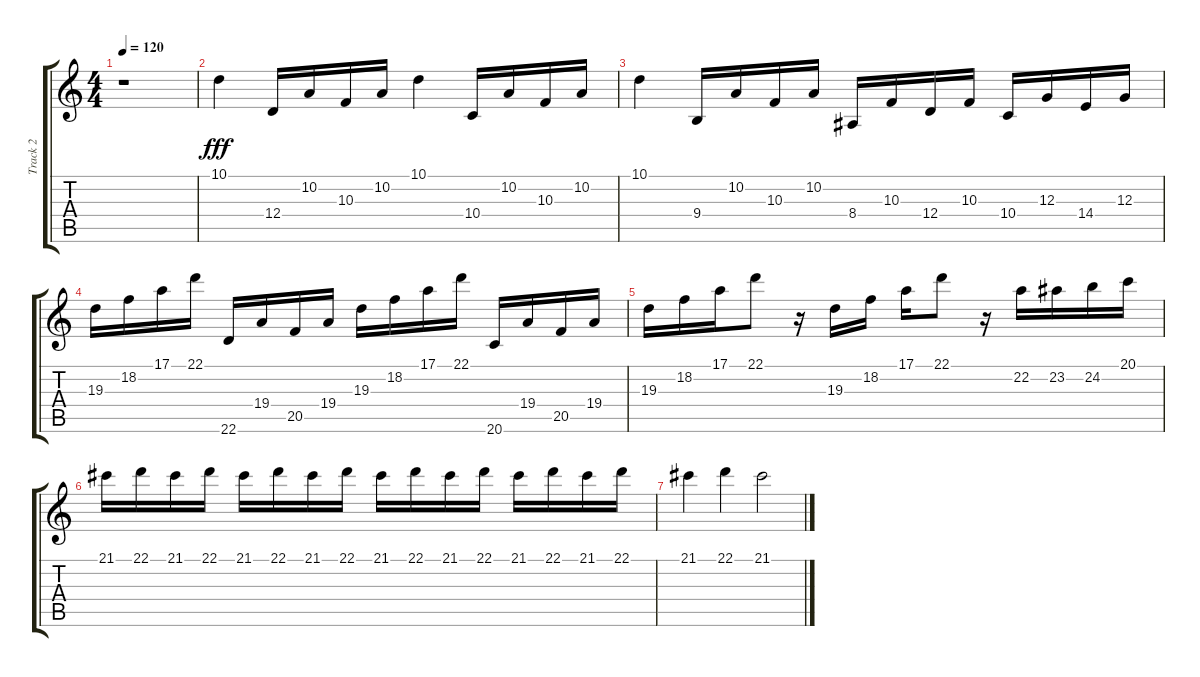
\track ("Track 2" "Track 2") {instrument lead1square}
\staff {score tabs}
\tuning (E4 B3 G3 D3 A2 E2) {hide}
\ts (4 4)
\tempo 120
\clef g2
\ks c
r.1{dy fff} |
10.1.4 12.4.16 10.2.16 10.3.16 10.2.16 10.1.4 10.4.16 10.2.16 10.3.16 10.2.16 |
10.1.4 9.4.16 10.2.16 10.3.16 10.2.16 8.4.16 10.3.16 12.4.16 10.3.16 10.4.16 12.3.16 14.4.16 12.3.16 |
19.3.16 18.2.16 17.1.16 22.1.16 22.6.16 19.4.16 20.5.16 19.4.16 19.3.16 18.2.16 17.1.16 22.1.16 20.6.16 19.4.16 20.5.16 19.4.16 |
19.3.16 18.2.16 17.1.16 22.1.8 r.16 19.3.16 18.2.16 17.1.16 22.1.8 r.16 22.2.16 23.2.16 24.2.16 20.1.16 |
21.1.16 22.1.16 21.1.16 22.1.16 21.1.16 22.1.16 21.1.16 22.1.16 21.1.16 22.1.16 21.1.16 22.1.16 21.1.16 22.1.16 21.1.16 22.1.16 |
21.1.4 22.1.4 21.1.2
